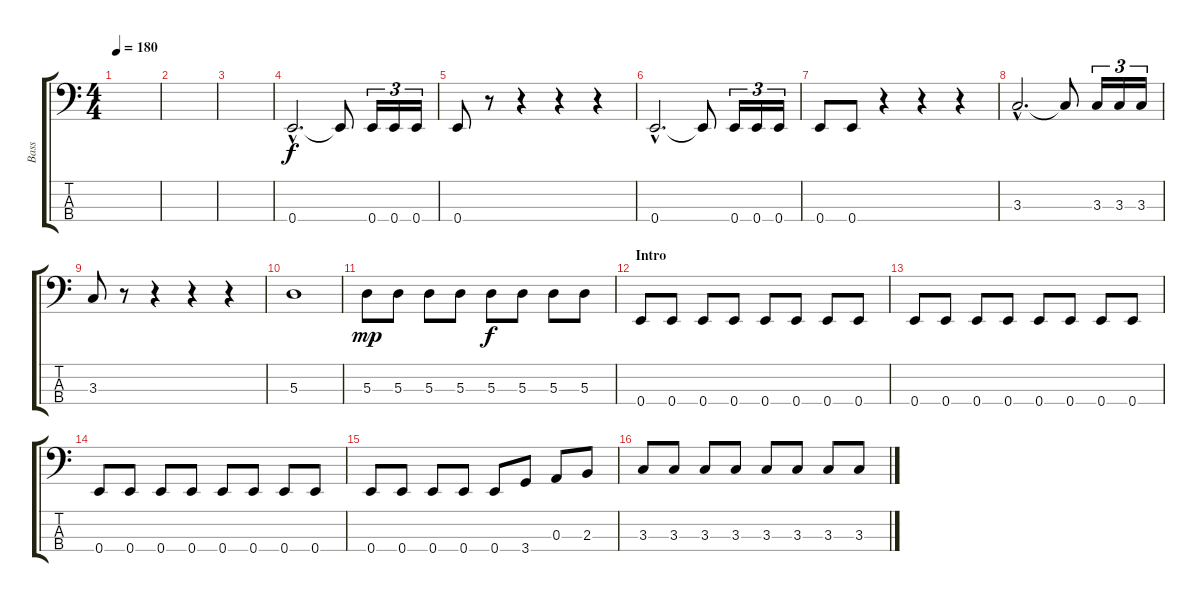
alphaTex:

\track ("Bass" "Bass") {instrument electricbassfinger}
\staff {score tabs}
\tuning (G2 D2 A1 E1) {hide}
\ts (4 4)
\tempo 180
\clef f4
\ks c
|
|
|
0.4{hac}.2{d} 0.4{t}.8 0.4.16{tu (3 2)} 0.4.16{tu (3 2)} 0.4.16{tu (3 2)} |
0.4.8 r.8 r.4 r.4 r.4 |
0.4{hac}.2{d} 0.4{t}.8 0.4.16{tu (3 2)} 0.4.16{tu (3 2)} 0.4.16{tu (3 2)} |
0.4.8 0.4.8 r.4 r.4 r.4 |
3.3{hac}.2{d} 3.3{t}.8 3.3.16{tu (3 2)} 3.3.16{tu (3 2)} 3.3.16{tu (3 2)} |
3.3.8 r.8 r.4 r.4 r.4 |
5.3.1 |
5.3.8{dy mp} 5.3.8 5.3.8 5.3.8 5.3.8{dy f} 5.3.8 5.3.8 5.3.8 |
\section ("" "Intro")
0.4.8 0.4.8 0.4.8 0.4.8 0.4.8 0.4.8 0.4.8 0.4.8 |
0.4.8 0.4.8 0.4.8 0.4.8 0.4.8 0.4.8 0.4.8 0.4.8 |
0.4.8 0.4.8 0.4.8 0.4.8 0.4.8 0.4.8 0.4.8 0.4.8 |
0.4.8 0.4.8 0.4.8 0.4.8 0.4.8 3.4.8 0.3.8 2.3.8 |
3.3.8 3.3.8 3.3.8 3.3.8 3.3.8 3.3.8 3.3.8 3.3.8
